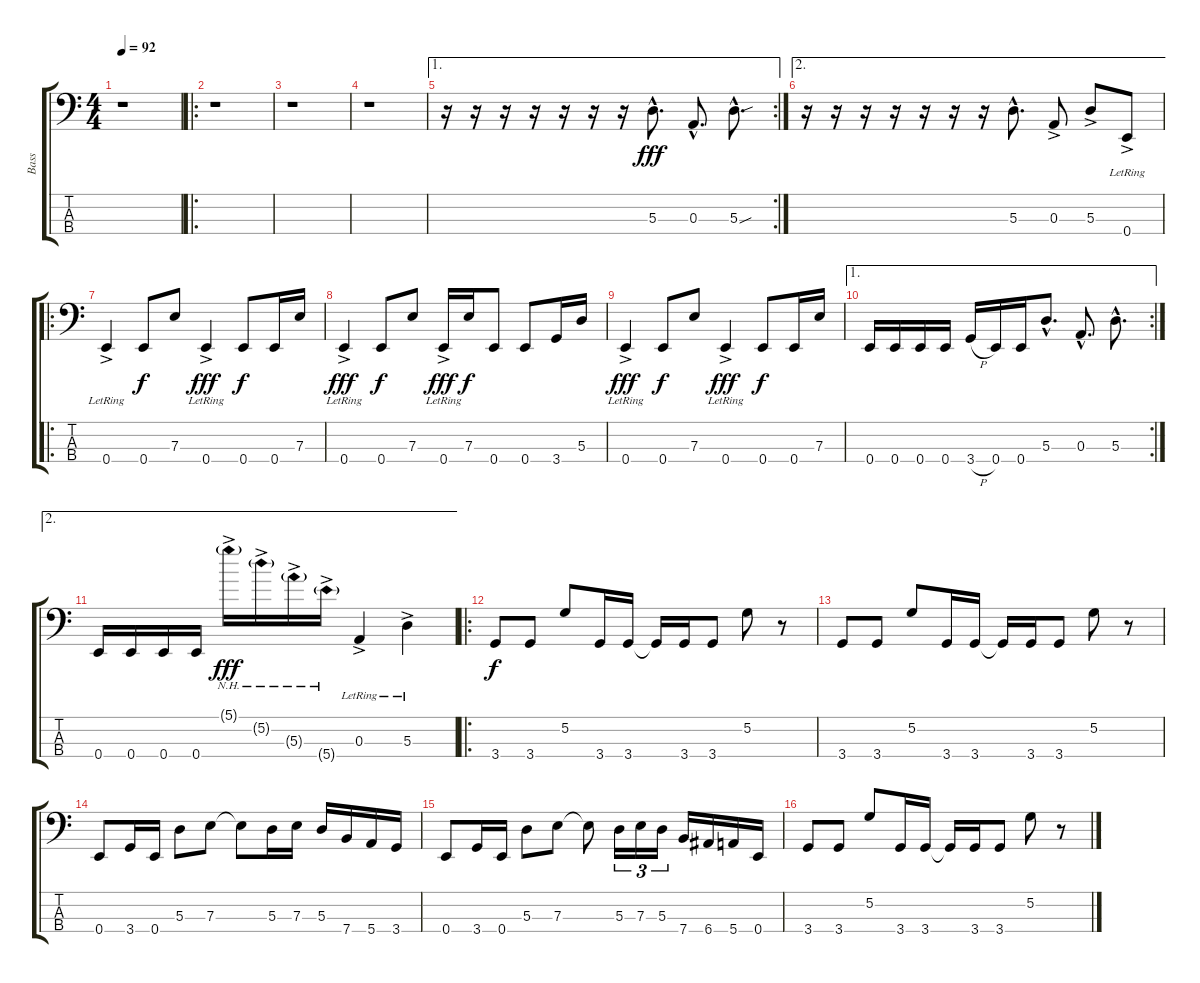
\track ("Bass" "Bass") {instrument electricbassfinger}
\staff {score tabs}
\tuning (G2 D2 A1 E1) {hide}
\ts (4 4)
\tempo 92
\clef f4
\ks c
r.1{dy fff volume 16 instrument electricbassfinger} |
\ro
r.1 |
r.1 |
r.1 |
\ae 1
\rc 2
r.16 r.16 r.16 r.16 r.16 r.16 r.16 5.3{hac}.8{d} 0.3{hac}.8{d} 5.3{sou hac}.8{d} |
\ae 2
r.16 r.16 r.16 r.16 r.16 r.16 r.16 5.3{hac}.8{d} 0.3{ac}.8 5.3{ac}.8 0.4{ac lr}.8 |
\ro
0.4{ac lr}.4 0.4.8{dy f} 7.3.8 0.4{ac lr}.4{dy fff} 0.4.8{dy f} 0.4.16 7.3.16 |
0.4{ac lr}.4{dy fff} 0.4.8{dy f} 7.3.8 0.4{ac lr}.16{dy fff} 7.3.16{dy f} 0.4.8 0.4.8 3.4.16 5.3.16 |
0.4{ac lr}.4{dy fff} 0.4.8{dy f} 7.3.8 0.4{ac lr}.4{dy fff} 0.4.8{dy f} 0.4.16 7.3.16 |
\ae 1
\rc 2
0.4.16 0.4.16 0.4.16 0.4.16 3.4{h}.16 0.4.16 0.4.16 5.3{hac}.8{d} 0.3{hac}.8{d} 5.3{hac}.8{d} |
\ae 2
0.4.16 0.4.16 0.4.16 0.4.16 5.1{nh g ac}.16{dy fff} 5.2{nh g ac}.16 5.3{nh g ac}.16 5.4{nh g ac}.16 0.3{ac lr}.4 5.3{ac lr}.4 |
\ro
3.4.8{dy f} 3.4.8 5.2.8 3.4.16 3.4.16 3.4{t}.16 3.4.16 3.4.8 5.2.8 r.8 |
3.4.8 3.4.8 5.2.8 3.4.16 3.4.16 3.4{t}.16 3.4.16 3.4.8 5.2.8 r.8 |
0.4.8 3.4.16 0.4.16 5.3.8 7.3.8 7.3{t}.8 5.3.16 7.3.16 5.3.16 7.4.16 5.4.16 3.4.16 |
0.4.8 3.4.16 0.4.16 5.3.8 7.3.8 7.3{t}.8 5.3.16{tu (3 2)} 7.3.16{tu (3 2)} 5.3.16{tu (3 2)} 7.4.16 6.4.16 5.4.16 0.4.16 |
3.4.8 3.4.8 5.2.8 3.4.16 3.4.16 3.4{t}.16 3.4.16 3.4.8 5.2.8 r.8
